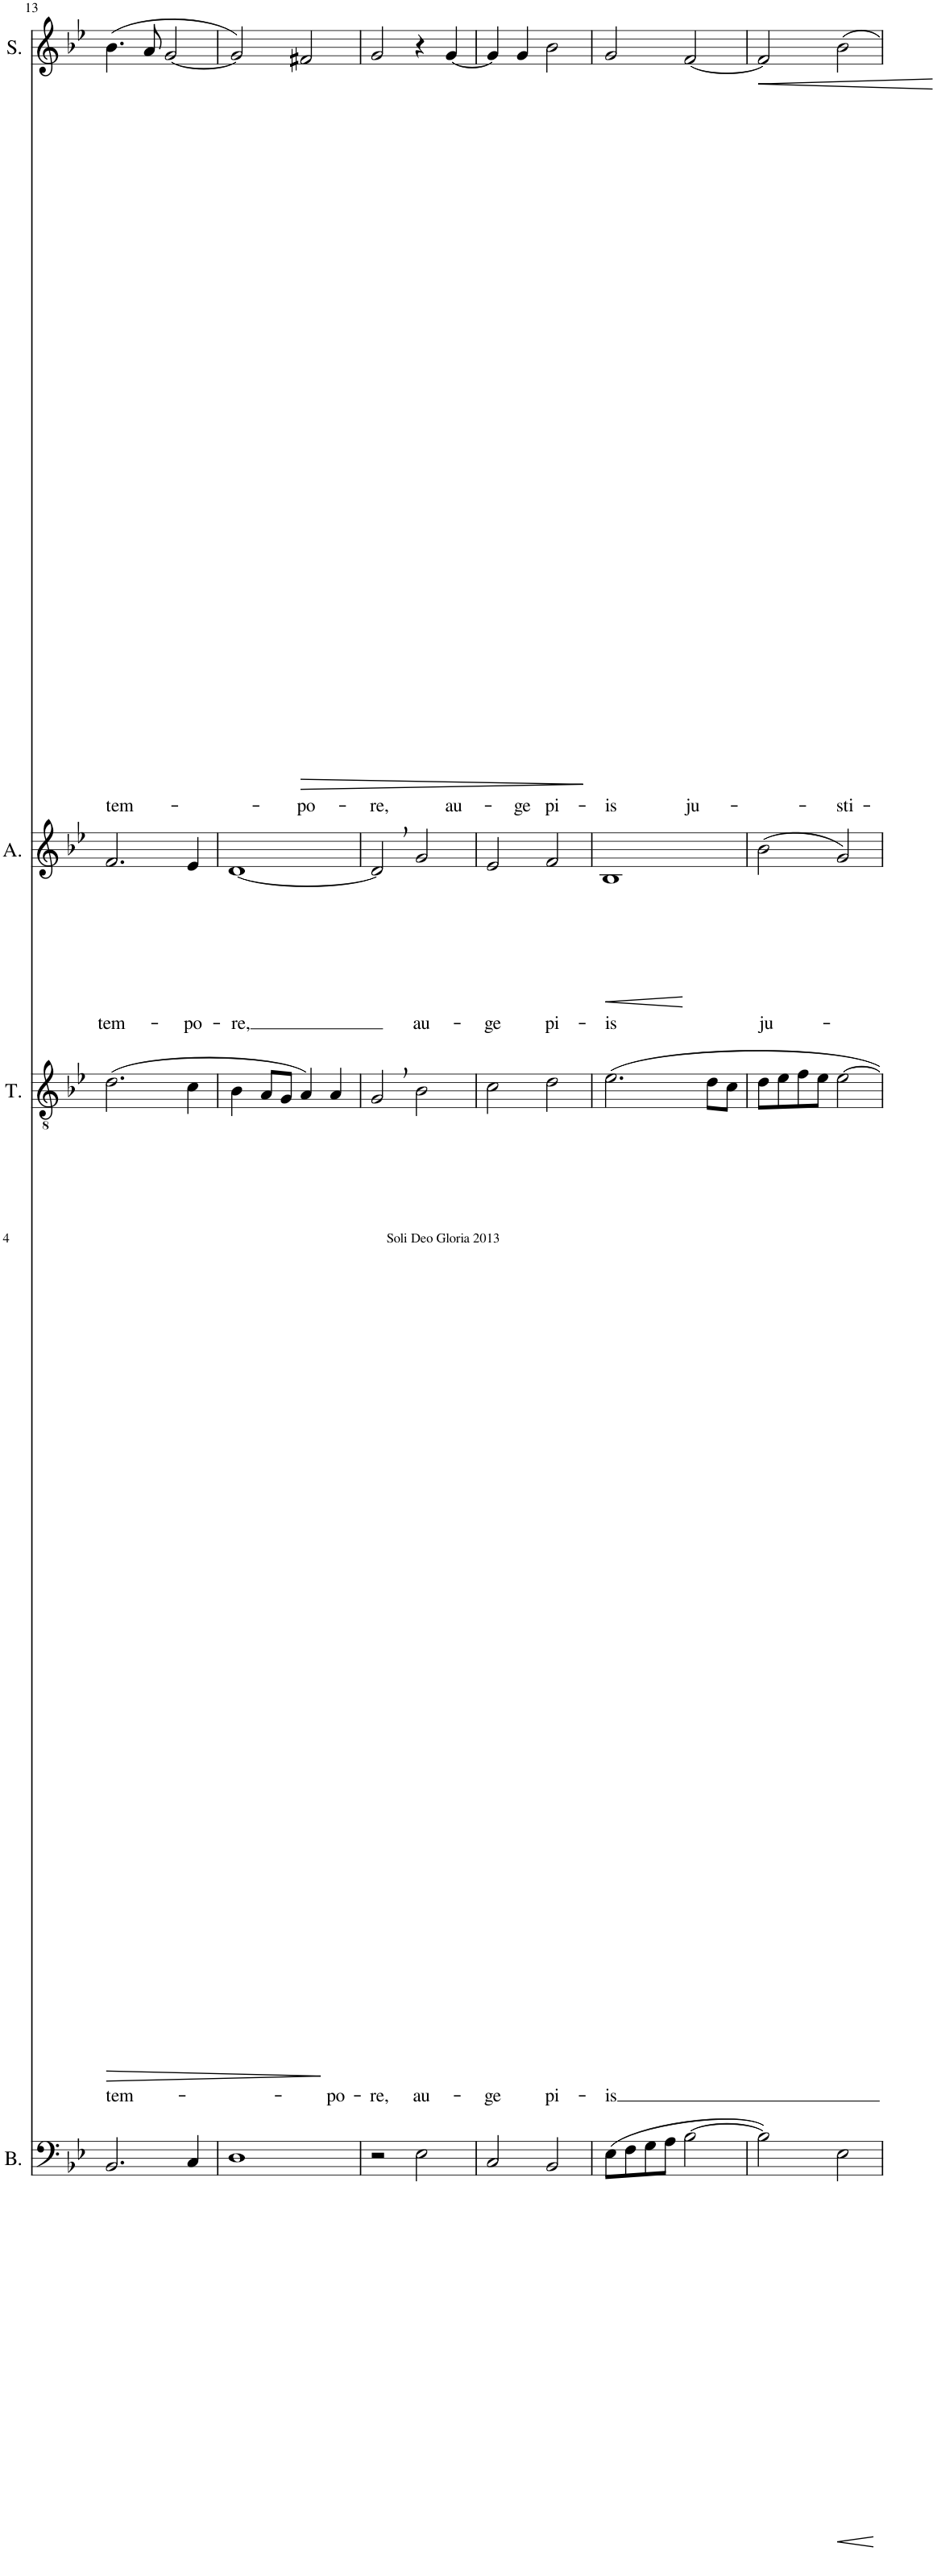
**kern	**text	**dynam	**kern	**text	**dynam	**kern	**text	**dynam	**kern	**text	**dynam
*part4	*part4	*part4	*part3	*part3	*part3	*part2	*part2	*part2	*part1	*part1	*part1
*staff4	*staff4	*staff4	*staff3	*staff3	*staff3	*staff2	*staff2	*staff2	*staff1	*staff1	*staff1
*I"Bass	*	*	*I"Tenor	*	*	*I"Alto	*	*	*I"Soprano	*	*
*I'B.	*	*	*I'T.	*	*	*I'A.	*	*	*I'S.	*	*
!!LO:PB:g=z
*clefF4	*	*	*clefGv2	*	*	*clefG2	*	*	*clefG2	*	*
*k[b-e-]	*	*	*k[b-e-]	*	*	*k[b-e-]	*	*	*k[b-e-]	*	*
*M4/4	*	*	*M4/4	*	*	*M4/4	*	*	*M4/4	*	*
*met(c|)	*	*	*met(c|)	*	*	*met(c|)	*	*	*met(c|)	*	*
=13	=13	=13	=13	=13	=13	=13	=13	=13	=13	=13	=13
!	!LO:LY:b	!LO:HP:b	!	!LO:LY:b	!LO:HP:b	!	!LO:LY:b	!	!	!LO:LY:b	!
2.BB-/	tem-	>	(2.d\	tem-	>	2.f/	tem-	.	(4.b-\	tem-	.
.	.	.	.	.	.	.	.	.	8a/	.	.
.	.	.	.	.	.	.	.	.	[2g/	.	.
!	!LO:LY:b	!	!	!	!	!	!LO:LY:b	!	!	!	!
4C/	-po-	.	4c\	.	.	4e-/	-po-	.	.	.	.
.	.	]	.	.	]	.	.	.	.	.	.
=14	=14	=14	=14	=14	=14	=14	=14	=14	=14	=14	=14
!	!LO:LY:b	!	!	!	!	!	!LO:LY:b	!	!	!	!
1D	-re,	.	4B-\	.	.	[1d	-re,	.	2g/])	.	.
.	.	.	8A/L	.	.	.	.	.	.	.	.
.	.	.	8G/J	.	.	.	.	.	.	.	.
!	!	!	!	!	!	!	!	!	!	!LO:LY:b	!LO:HP:b
.	.	.	4A/)	.	.	.	.	.	2f#X/	-po-	>
!	!	!	!	!LO:LY:b	!	!	!	!	!	!	!
.	.	.	4A/	-po-	.	.	.	.	.	.	.
.	.	.	.	.	.	.	.	.	.	.	]
=15	=15	=15	=15	=15	=15	=15	=15	=15	=15	=15	=15
!	!	!	!	!LO:LY:b	!	!	!	!	!	!LO:LY:b	!
2r	.	.	2G,/	-re,	.	2d,/]	.	.	2g/	-re,	.
!	!LO:LY:b	!	!	!LO:LY:b	!	!	!LO:LY:b	!	!	!	!
2E-\	au-	.	2B-\	au-	.	2g/	au-	.	4r	.	.
!	!	!	!	!	!	!	!	!	!	!LO:LY:b	!
.	.	.	.	.	.	.	.	.	[4g/	au-	.
=16	=16	=16	=16	=16	=16	=16	=16	=16	=16	=16	=16
!	!LO:LY:b	!	!	!LO:LY:b	!	!	!LO:LY:b	!	!	!	!
2C/	-ge	.	2c\	-ge	.	2e-/	-ge	.	4g/]	.	.
!	!	!	!	!	!	!	!	!	!	!LO:LY:b	!
.	.	.	.	.	.	.	.	.	4g/	-ge	.
!	!LO:LY:b	!	!	!LO:LY:b	!	!	!LO:LY:b	!	!	!LO:LY:b	!
2BB-/	pi-	.	2d\	pi-	.	2f/	pi-	.	2b-\	pi-	.
=17	=17	=17	=17	=17	=17	=17	=17	=17	=17	=17	=17
!	!LO:LY:b	!	!	!LO:LY:b	!	!	!LO:LY:b	!LO:HP:b	!	!LO:LY:b	!
(8E-\L	-is	.	2.e-\	-is	.	1B-	-is	<	2g/	-is	.
8F\	.	.	.	.	.	.	.	.	.	.	.
8G\	.	.	.	.	.	.	.	.	.	.	.
8A\J	.	.	.	.	.	.	.	.	.	.	.
!	!	!	!	!	!	!	!	!	!	!LO:LY:b	!
[2B-\	.	.	.	.	.	.	.	.	[2f/	ju-	.
.	.	.	8d\L	.	.	.	.	.	.	.	.
.	.	.	8c\J	.	.	.	.	.	.	.	.
.	.	.	.	.	.	.	.	[	.	.	.
=18	=18	=18	=18	=18	=18	=18	=18	=18	=18	=18	=18
!	!	!	!	!	!	!	!LO:LY:b	!	!	!	!LO:HP:b
2B-\])	.	.	8d\L	.	.	(2b-\	ju-	.	2f/]	.	<
.	.	.	8e-\	.	.	.	.	.	.	.	.
.	.	.	8f\	.	.	.	.	.	.	.	.
.	.	.	8e-\J	.	.	.	.	.	.	.	.
!	!LO:LY:b	!LO:HP:b	!	!	!	!	!	!	!	!LO:LY:b	!
2E-\	ju-	<	[2e-\	.	.	2g/)	.	.	2b-\	-sti-	.
.	.	[	.	.	.	.	.	.	.	.	[
=	=	=	=	=	=	=	=	=	=	=	=
*-	*-	*-	*-	*-	*-	*-	*-	*-	*-	*-	*-
